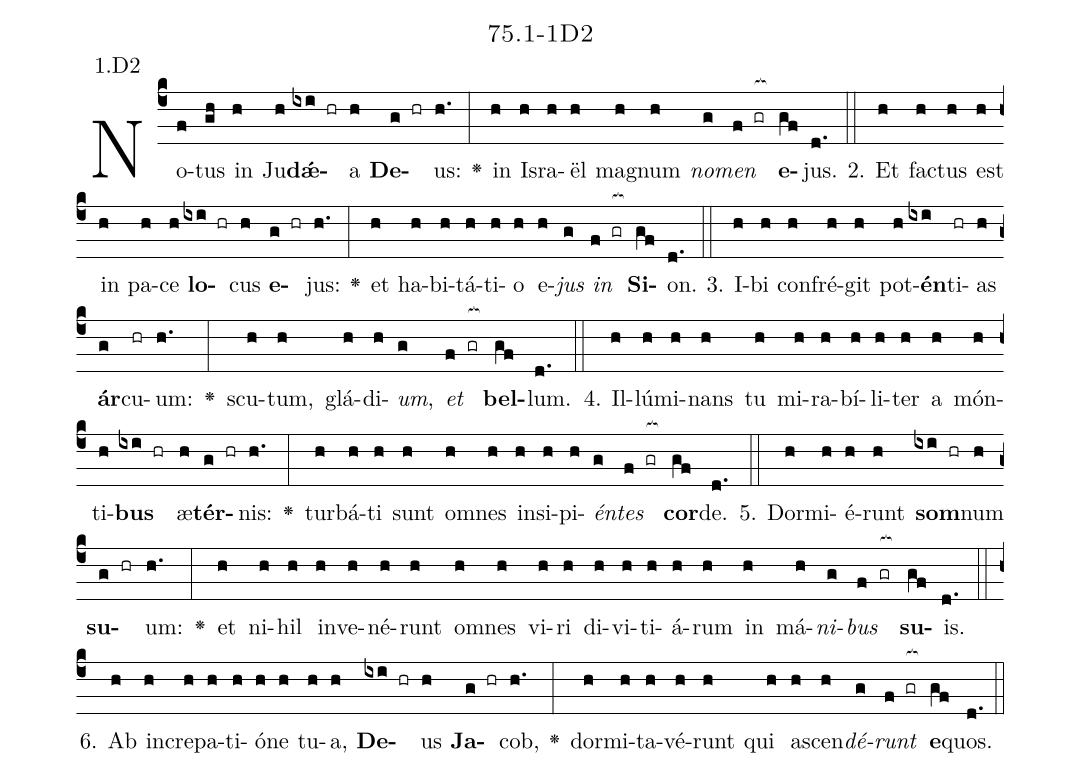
name: 75.1-1D2;
annotation: 1.D2;
%%
(c4)No(f)tus(gh) in(h) Ju(h)<b>dǽ</b>(ixi hr)a(h) <b>De</b>(g hr)us:(h.) <v>\greheightstar</v>(:) in(h) Is(h)ra(h)ël(h) ma(h)gnum(h) <i>no</i>(g)<i>men</i>(f gr[ocb:1{]) <b>e</b>(gf[ocb:0}])jus.(d.) (::)
2. Et(h) fac(h)tus(h) est(h) in(h) pa(h)ce(h) <b>lo</b>(ixi hr)cus(h) <b>e</b>(g hr)jus:(h.) <v>\greheightstar</v>(:) et(h) ha(h)bi(h)tá(h)ti(h)o(h) e(h)<i>jus</i>(g) <i>in</i>(f gr[ocb:1{]) <b>Si</b>(gf[ocb:0}])on.(d.) (::)
3. I(h)bi(h) con(h)fré(h)git(h) pot(h)<b>én</b>(ixi)ti(hr)as(h) <b>ár</b>(g)cu(hr)um:(h.) <v>\greheightstar</v>(:) scu(h)tum,(h) glá(h)di(h)<i>um</i>,(g) <i>et</i>(f gr[ocb:1{]) <b>bel</b>(gf[ocb:0}])lum.(d.) (::)
4. Il(h)lú(h)mi(h)nans(h) tu(h) mi(h)ra(h)bí(h)li(h)ter(h) a(h) món(h)ti(h)<b>bus</b>(ixi hr) æ(h)<b>tér</b>(g hr)nis:(h.) <v>\greheightstar</v>(:) tur(h)bá(h)ti(h) sunt(h) om(h)nes(h) in(h)si(h)pi(h)<i>én</i>(g)<i>tes</i>(f gr[ocb:1{]) <b>cor</b>(gf[ocb:0}])de.(d.) (::)
5. Dor(h)mi(h)é(h)runt(h) <b>som</b>(ixi hr)num(h) <b>su</b>(g hr)um:(h.) <v>\greheightstar</v>(:) et(h) ni(h)hil(h) in(h)ve(h)né(h)runt(h) om(h)nes(h) vi(h)ri(h) di(h)vi(h)ti(h)á(h)rum(h) in(h) má(h)<i>ni</i>(g)<i>bus</i>(f gr[ocb:1{]) <b>su</b>(gf[ocb:0}])is.(d.) (::)
6. Ab(h) in(h)cre(h)pa(h)ti(h)ó(h)ne(h) tu(h)a,(h) <b>De</b>(ixi hr)us(h) <b>Ja</b>(g hr)cob,(h.) <v>\greheightstar</v>(:) dor(h)mi(h)ta(h)vé(h)runt(h) qui(h) a(h)scen(h)<i>dé</i>(g)<i>runt</i>(f gr[ocb:1{]) <b>e</b>(gf[ocb:0}])quos.(d.) (::)
